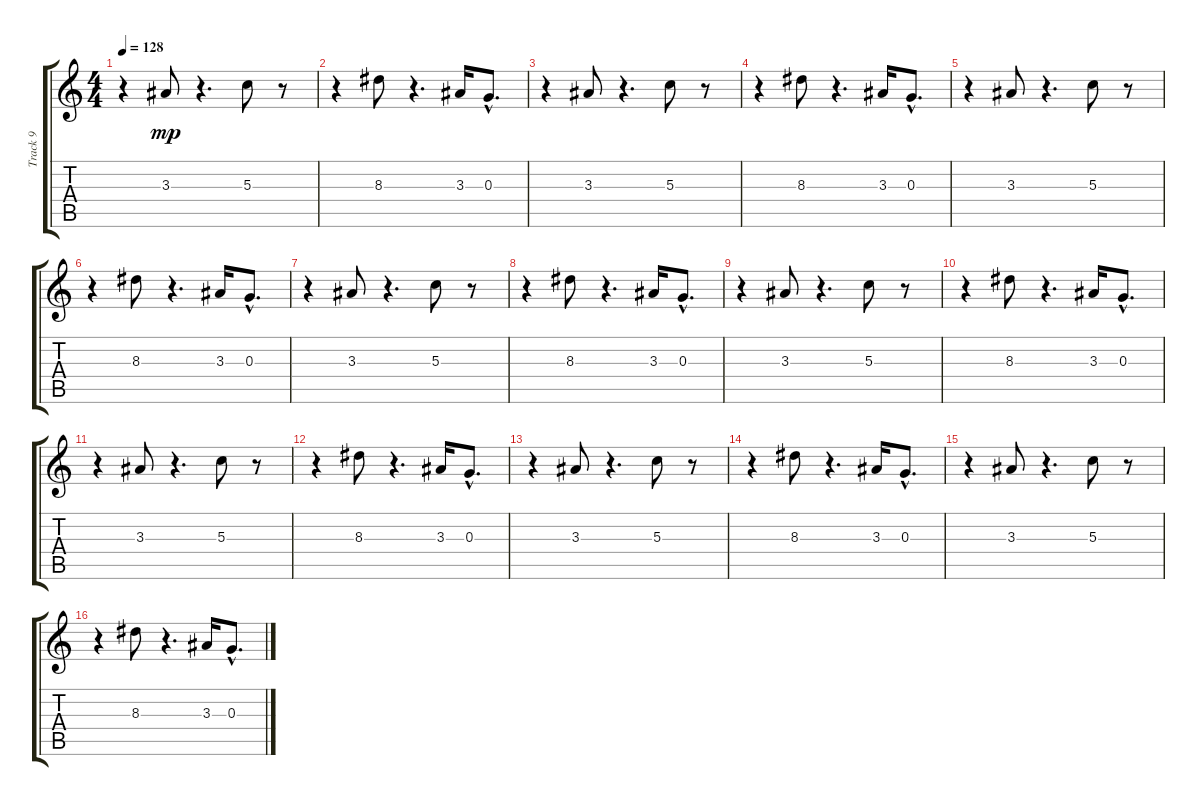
\track ("Track 9" "Track 9") {instrument acousticguitarsteel}
\staff {score tabs}
\tuning (E4 B3 G3 D3 A2 E2) {hide}
\ts (4 4)
\tempo 128
\clef g2
\ks c
r.4{dy f} 3.3.8{dy mp} r.4{d} 5.3.8 r.8 |
r.4 8.3.8 r.4{d} 3.3.16 0.3{hac}.8{d} |
r.4 3.3.8 r.4{d} 5.3.8 r.8 |
r.4 8.3.8 r.4{d} 3.3.16 0.3{hac}.8{d} |
r.4 3.3.8 r.4{d} 5.3.8 r.8 |
r.4 8.3.8 r.4{d} 3.3.16 0.3{hac}.8{d} |
r.4 3.3.8 r.4{d} 5.3.8 r.8 |
r.4 8.3.8 r.4{d} 3.3.16 0.3{hac}.8{d} |
r.4 3.3.8 r.4{d} 5.3.8 r.8 |
r.4 8.3.8 r.4{d} 3.3.16 0.3{hac}.8{d} |
r.4 3.3.8 r.4{d} 5.3.8 r.8 |
r.4 8.3.8 r.4{d} 3.3.16 0.3{hac}.8{d} |
r.4 3.3.8 r.4{d} 5.3.8 r.8 |
r.4 8.3.8 r.4{d} 3.3.16 0.3{hac}.8{d} |
r.4 3.3.8 r.4{d} 5.3.8 r.8 |
r.4 8.3.8 r.4{d} 3.3.16 0.3{hac}.8{d}
